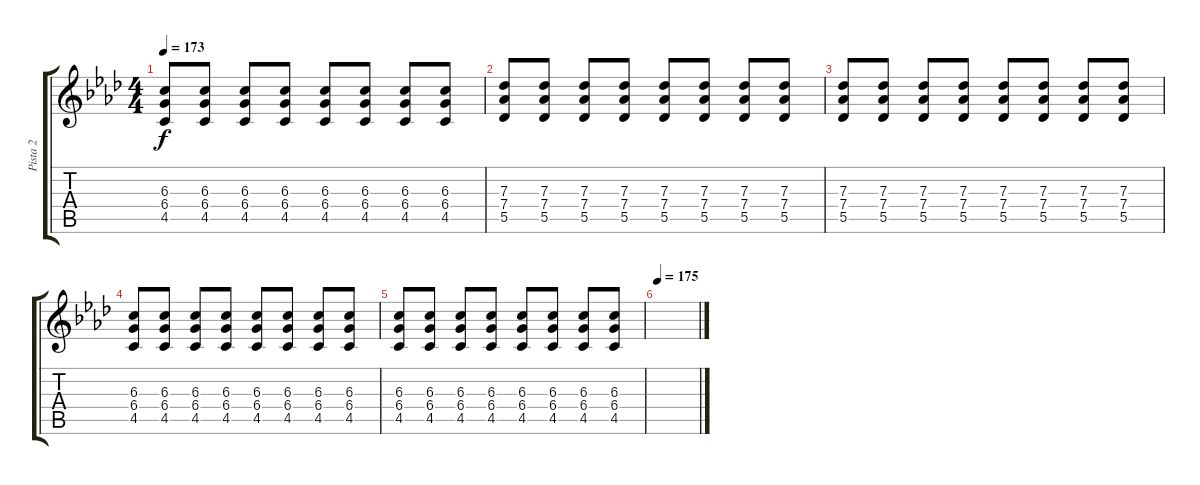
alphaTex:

\track ("Pista 2" "Pista 2") {instrument distortionguitar}
\staff {score tabs}
\tuning (Eb4 Bb3 Gb3 Db3 Ab2 Eb2) {hide}
\ts (4 4)
\tempo 173
\clef g2
\ks fminor
(6.3 6.4 4.5).8{dy f} (6.3 6.4 4.5).8 (6.3 6.4 4.5).8 (6.3 6.4 4.5).8 (6.3 6.4 4.5).8 (6.3 6.4 4.5).8 (6.3 6.4 4.5).8 (6.3 6.4 4.5).8 |
(7.3 7.4 5.5).8 (7.3 7.4 5.5).8 (7.3 7.4 5.5).8 (7.3 7.4 5.5).8 (7.3 7.4 5.5).8 (7.3 7.4 5.5).8 (7.3 7.4 5.5).8 (7.3 7.4 5.5).8 |
(7.3 7.4 5.5).8 (7.3 7.4 5.5).8 (7.3 7.4 5.5).8 (7.3 7.4 5.5).8 (7.3 7.4 5.5).8 (7.3 7.4 5.5).8 (7.3 7.4 5.5).8 (7.3 7.4 5.5).8 |
(6.3 6.4 4.5).8 (6.3 6.4 4.5).8 (6.3 6.4 4.5).8 (6.3 6.4 4.5).8 (6.3 6.4 4.5).8 (6.3 6.4 4.5).8 (6.3 6.4 4.5).8 (6.3 6.4 4.5).8 |
(6.3 6.4 4.5).8 (6.3 6.4 4.5).8 (6.3 6.4 4.5).8 (6.3 6.4 4.5).8 (6.3 6.4 4.5).8 (6.3 6.4 4.5).8 (6.3 6.4 4.5).8 (6.3 6.4 4.5).8 |
\tempo 175
